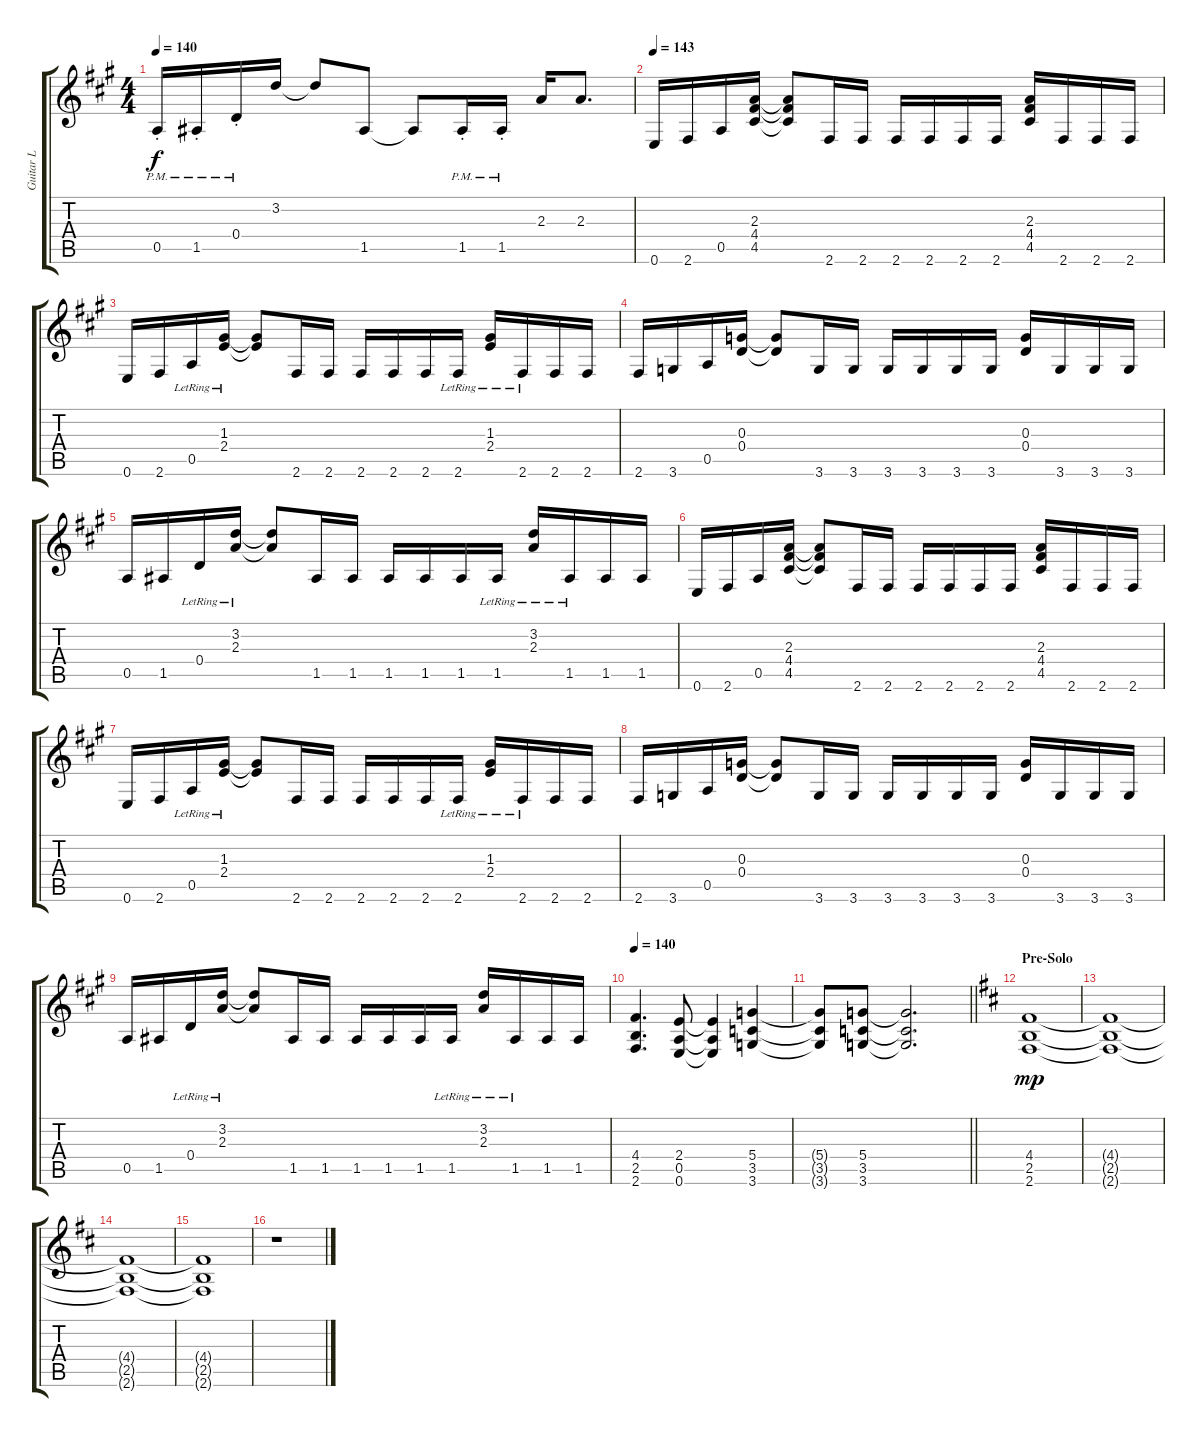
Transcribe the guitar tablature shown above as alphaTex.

\track ("Guitar L" "Guitar L") {instrument distortionguitar}
\staff {score tabs}
\tuning (E4 B3 G3 D3 A2 E2) {hide}
\ts (4 4)
\tempo 140
\clef g2
\ks a
0.5{pm st}.16{dy f} 1.5{pm st}.16 0.4{pm st}.16 3.2.16 3.2{t}.8 1.5.8 1.5{t}.8 1.5{pm st}.16 1.5{pm st}.16 2.3.16 2.3.8{d} |
\tempo 143
0.6.16 2.6.16 0.5.16 (2.3 4.4 4.5).16 (2.3{t} 4.4{t} 4.5{t}).8 2.6.16 2.6.16 2.6.16 2.6.16 2.6.16 2.6.16 (2.3 4.4 4.5).16 2.6.16 2.6.16 2.6.16 |
0.6.16 2.6.16 0.5{lr}.16 (1.3{lr} 2.4{lr}).16 (1.3{t} 2.4{t}).8 2.6.16 2.6.16 2.6.16 2.6.16 2.6.16 2.6{lr}.16 (1.3{lr} 2.4{lr}).16 2.6{lr}.16 2.6.16 2.6.16 |
2.6.16 3.6.16 0.5.16 (0.3 0.4).16 (0.3{t} 0.4{t}).8 3.6.16 3.6.16 3.6.16 3.6.16 3.6.16 3.6.16 (0.3 0.4).16 3.6.16 3.6.16 3.6.16 |
0.5.16 1.5.16 0.4{lr}.16 (3.2{lr} 2.3{lr}).16 (3.2{t} 2.3{t}).8 1.5.16 1.5.16 1.5.16 1.5.16 1.5.16 1.5{lr}.16 (3.2{lr} 2.3{lr}).16 1.5{lr}.16 1.5.16 1.5.16 |
0.6.16 2.6.16 0.5.16 (2.3 4.4 4.5).16 (2.3{t} 4.4{t} 4.5{t}).8 2.6.16 2.6.16 2.6.16 2.6.16 2.6.16 2.6.16 (2.3 4.4 4.5).16 2.6.16 2.6.16 2.6.16 |
0.6.16 2.6.16 0.5{lr}.16 (1.3{lr} 2.4{lr}).16 (1.3{t} 2.4{t}).8 2.6.16 2.6.16 2.6.16 2.6.16 2.6.16 2.6{lr}.16 (1.3{lr} 2.4{lr}).16 2.6{lr}.16 2.6.16 2.6.16 |
2.6.16 3.6.16 0.5.16 (0.3 0.4).16 (0.3{t} 0.4{t}).8 3.6.16 3.6.16 3.6.16 3.6.16 3.6.16 3.6.16 (0.3 0.4).16 3.6.16 3.6.16 3.6.16 |
0.5.16 1.5.16 0.4{lr}.16 (3.2{lr} 2.3{lr}).16 (3.2{t} 2.3{t}).8 1.5.16 1.5.16 1.5.16 1.5.16 1.5.16 1.5{lr}.16 (3.2{lr} 2.3{lr}).16 1.5{lr}.16 1.5.16 1.5.16 |
\tempo 140
(4.4 2.5 2.6).4{d} (2.4 0.5 0.6).8 (2.4{t} 0.5{t} 0.6{t}).4 (5.4 3.5 3.6).4 |
\barLineRight lightlight
(5.4{t} 3.5{t} 3.6{t}).8 (5.4 3.5 3.6).8 (5.4{t} 3.5{t} 3.6{t}).2{d} |
\section ("" "Pre-Solo")
\ks d
(4.4 2.5 2.6).1{dy mp} |
(4.4{t} 2.5{t} 2.6{t}).1 |
(4.4{t} 2.5{t} 2.6{t}).1 |
(4.4{t} 2.5{t} 2.6{t}).1 |
r.1
